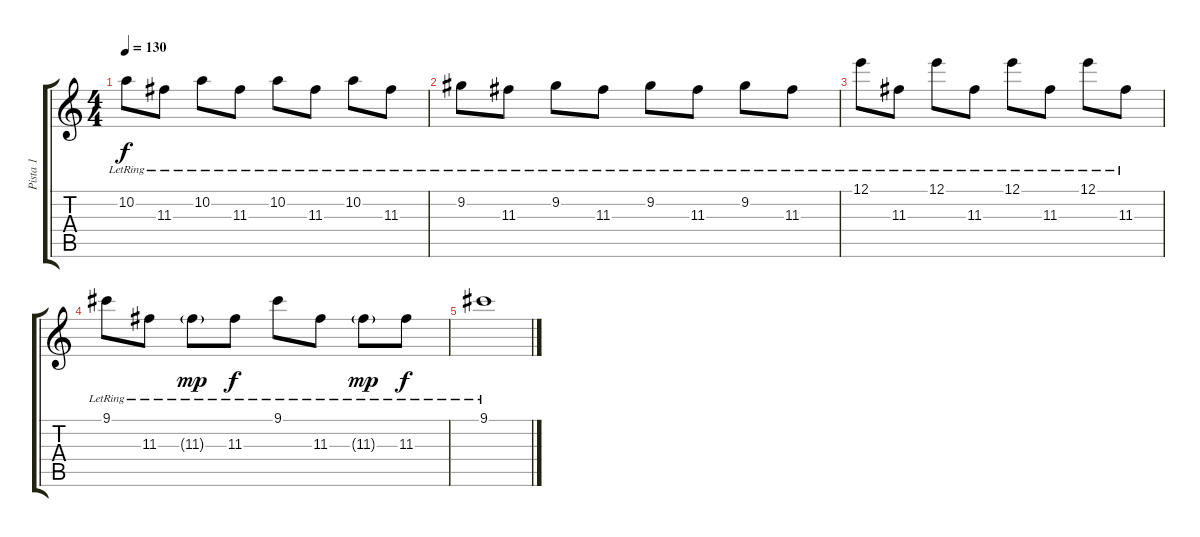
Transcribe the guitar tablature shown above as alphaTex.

\track ("Pista 1" "Pista 1") {instrument overdrivenguitar}
\staff {score tabs}
\tuning (E4 B3 G3 D3 A2 D2) {hide}
\ts (4 4)
\tempo 130
\clef g2
\ks c
10.2{lr}.8{dy f} 11.3{lr}.8 10.2{lr}.8 11.3{lr}.8 10.2{lr}.8 11.3{lr}.8 10.2{lr}.8 11.3{lr}.8 |
9.2{lr}.8 11.3{lr}.8 9.2{lr}.8 11.3{lr}.8 9.2{lr}.8 11.3{lr}.8 9.2{lr}.8 11.3{lr}.8 |
12.1{lr}.8 11.3{lr}.8 12.1{lr}.8 11.3{lr}.8 12.1{lr}.8 11.3{lr}.8 12.1{lr}.8 11.3{lr}.8 |
9.1{lr}.8 11.3{lr}.8 11.3{g lr}.8{dy mp} 11.3{lr}.8{dy f} 9.1{lr}.8 11.3{lr}.8 11.3{g lr}.8{dy mp} 11.3{lr}.8{dy f} |
9.1{lr}.1
